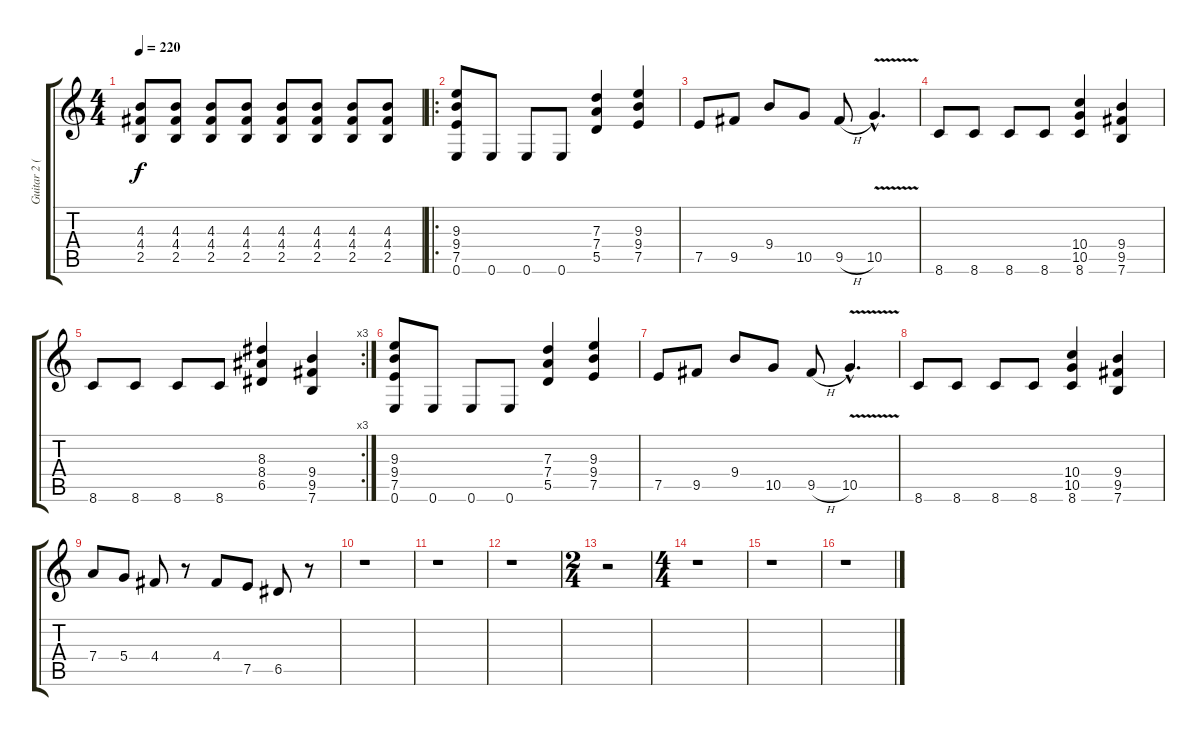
\track ("Guitar 2 (Main Lead)" "Guitar 2 (") {instrument distortionguitar}
\staff {score tabs}
\tuning (E4 B3 G3 D3 A2 E2) {hide}
\ts (4 4)
\tempo 220
\clef g2
\ks c
(4.3 4.4 2.5).8{dy f} (4.3 4.4 2.5).8 (4.3 4.4 2.5).8 (4.3 4.4 2.5).8 (4.3 4.4 2.5).8 (4.3 4.4 2.5).8 (4.3 4.4 2.5).8 (4.3 4.4 2.5).8 |
\ro
(9.3 9.4 7.5 0.6).8 0.6.8 0.6.8 0.6.8 (7.3 7.4 5.5).4 (9.3 9.4 7.5).4 |
7.5.8 9.5.8 9.4.8 10.5.8 9.5{h}.8 10.5{v hac}.4{d} |
8.6.8 8.6.8 8.6.8 8.6.8 (10.4 10.5 8.6).4 (9.4 9.5 7.6).4 |
\rc 3
8.6.8 8.6.8 8.6.8 8.6.8 (8.3 8.4 6.5).4 (9.4 9.5 7.6).4 |
(9.3 9.4 7.5 0.6).8 0.6.8 0.6.8 0.6.8 (7.3 7.4 5.5).4 (9.3 9.4 7.5).4 |
7.5.8 9.5.8 9.4.8 10.5.8 9.5{h}.8 10.5{v hac}.4{d} |
8.6.8 8.6.8 8.6.8 8.6.8 (10.4 10.5 8.6).4 (9.4 9.5 7.6).4 |
7.4.8 5.4.8 4.4.8 r.8 4.4.8 7.5.8 6.5.8 r.8 |
r.1 |
r.1 |
r.1 |
\ts (2 4)
r.2 |
\ts (4 4)
r.1 |
r.1 |
r.1
